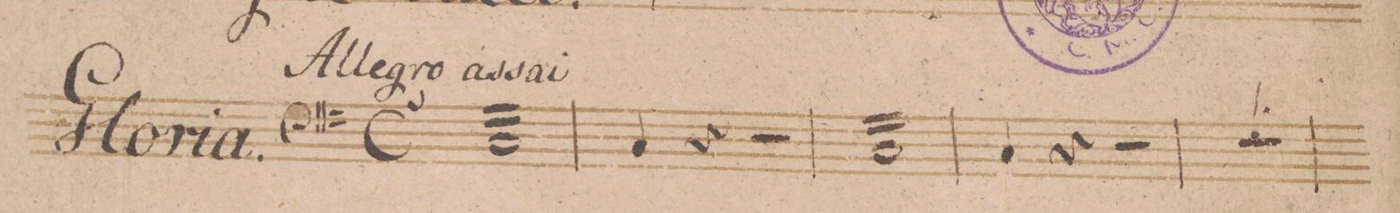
**kern	**dynam
*I"Tympano in C. F.	*
*clefF4	*
*k[b-]	*
*met(c)	*
*M4/4	*
*tremolo	*
16FLL	.
16F	.
16F	.
16F	.
16F	.
16F	.
16F	.
16F	.
16F	.
16F	.
16F	.
16F	.
16F	.
16F	.
16F	.
16FJJ	.
*Xtremolo	*
=2	=2
4F/	.
4r	.
2r	.
=3	=3
*tremolo	*
16FLL	.
16F	.
16F	.
16F	.
16F	.
16F	.
16F	.
16F	.
16F	.
16F	.
16F	.
16F	.
16F	.
16F	.
16F	.
16FJJ	.
*Xtremolo	*
=4	=4
4F/	.
4r	.
2r	.
=5	=5
1r	.
=6	=6
*-	*-
